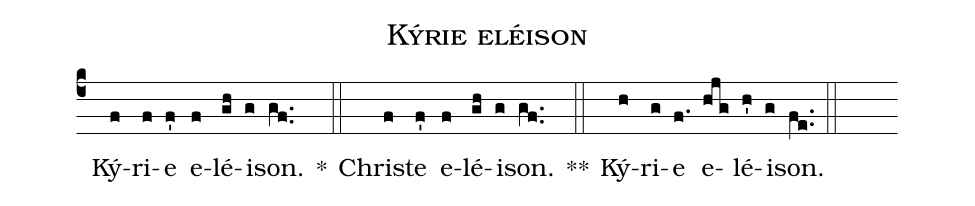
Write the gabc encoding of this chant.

name:Kýrie eléison;
%%
(c4) ()Ký(f)ri(f)e(f') e(f)lé(gh)i(g)son.(gf..) *(::)
Chri(f)ste(f') e(f)lé(gh)i(g)son.(gf..) **(::)
Ký(h)ri(g)e(f.) e(hjg)lé(h')i(g)son.(fe..) (::)
